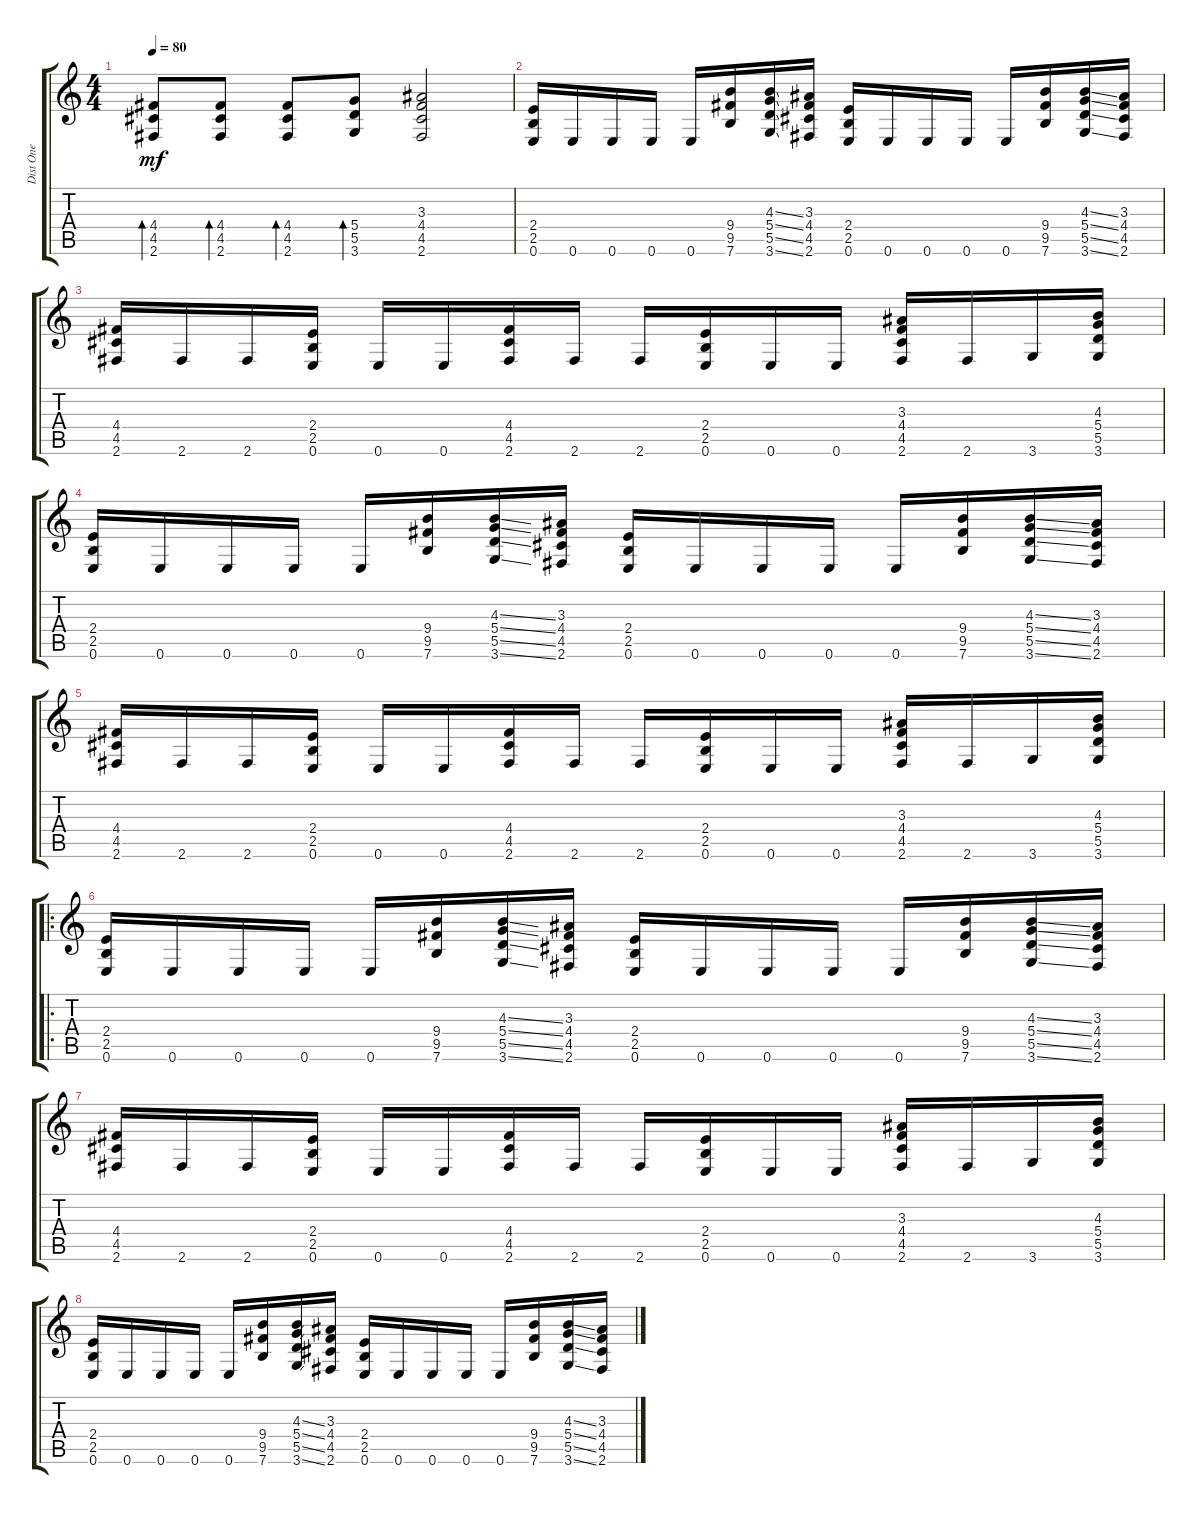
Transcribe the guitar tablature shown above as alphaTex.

\track ("Dist One" "Dist One") {instrument overdrivenguitar}
\staff {score tabs}
\tuning (E4 B3 G3 D3 A2 E2) {hide}
\ts (4 4)
\tempo 80
\clef g2
\ks c
(4.4 4.5 2.6).8{bd 480 dy mf} (4.4 4.5 2.6).8{bd 480} (4.4 4.5 2.6).8{bd 480} (5.4 5.5 3.6).8{bd 480} (3.3 4.4 4.5 2.6).2 |
(2.4 2.5 0.6).16 0.6.16 0.6.16 0.6.16 0.6.16 (9.4 9.5 7.6).16 (4.3{ss} 5.4{ss} 5.5{ss} 3.6{ss}).16 (3.3 4.4 4.5 2.6).16 (2.4 2.5 0.6).16 0.6.16 0.6.16 0.6.16 0.6.16 (9.4 9.5 7.6).16 (4.3{ss} 5.4{ss} 5.5{ss} 3.6{ss}).16 (3.3 4.4 4.5 2.6).16 |
(4.4 4.5 2.6).16 2.6.16 2.6.16 (2.4 2.5 0.6).16 0.6.16 0.6.16 (4.4 4.5 2.6).16 2.6.16 2.6.16 (2.4 2.5 0.6).16 0.6.16 0.6.16 (3.3 4.4 4.5 2.6).16 2.6.16 3.6.16 (4.3 5.4 5.5 3.6).16 |
(2.4 2.5 0.6).16 0.6.16 0.6.16 0.6.16 0.6.16 (9.4 9.5 7.6).16 (4.3{ss} 5.4{ss} 5.5{ss} 3.6{ss}).16 (3.3 4.4 4.5 2.6).16 (2.4 2.5 0.6).16 0.6.16 0.6.16 0.6.16 0.6.16 (9.4 9.5 7.6).16 (4.3{ss} 5.4{ss} 5.5{ss} 3.6{ss}).16 (3.3 4.4 4.5 2.6).16 |
(4.4 4.5 2.6).16 2.6.16 2.6.16 (2.4 2.5 0.6).16 0.6.16 0.6.16 (4.4 4.5 2.6).16 2.6.16 2.6.16 (2.4 2.5 0.6).16 0.6.16 0.6.16 (3.3 4.4 4.5 2.6).16 2.6.16 3.6.16 (4.3 5.4 5.5 3.6).16 |
\ro
(2.4 2.5 0.6).16 0.6.16 0.6.16 0.6.16 0.6.16 (9.4 9.5 7.6).16 (4.3{ss} 5.4{ss} 5.5{ss} 3.6{ss}).16 (3.3 4.4 4.5 2.6).16 (2.4 2.5 0.6).16 0.6.16 0.6.16 0.6.16 0.6.16 (9.4 9.5 7.6).16 (4.3{ss} 5.4{ss} 5.5{ss} 3.6{ss}).16 (3.3 4.4 4.5 2.6).16 |
(4.4 4.5 2.6).16 2.6.16 2.6.16 (2.4 2.5 0.6).16 0.6.16 0.6.16 (4.4 4.5 2.6).16 2.6.16 2.6.16 (2.4 2.5 0.6).16 0.6.16 0.6.16 (3.3 4.4 4.5 2.6).16 2.6.16 3.6.16 (4.3 5.4 5.5 3.6).16 |
(2.4 2.5 0.6).16 0.6.16 0.6.16 0.6.16 0.6.16 (9.4 9.5 7.6).16 (4.3{ss} 5.4{ss} 5.5{ss} 3.6{ss}).16 (3.3 4.4 4.5 2.6).16 (2.4 2.5 0.6).16 0.6.16 0.6.16 0.6.16 0.6.16 (9.4 9.5 7.6).16 (4.3{ss} 5.4{ss} 5.5{ss} 3.6{ss}).16 (3.3 4.4 4.5 2.6).16
